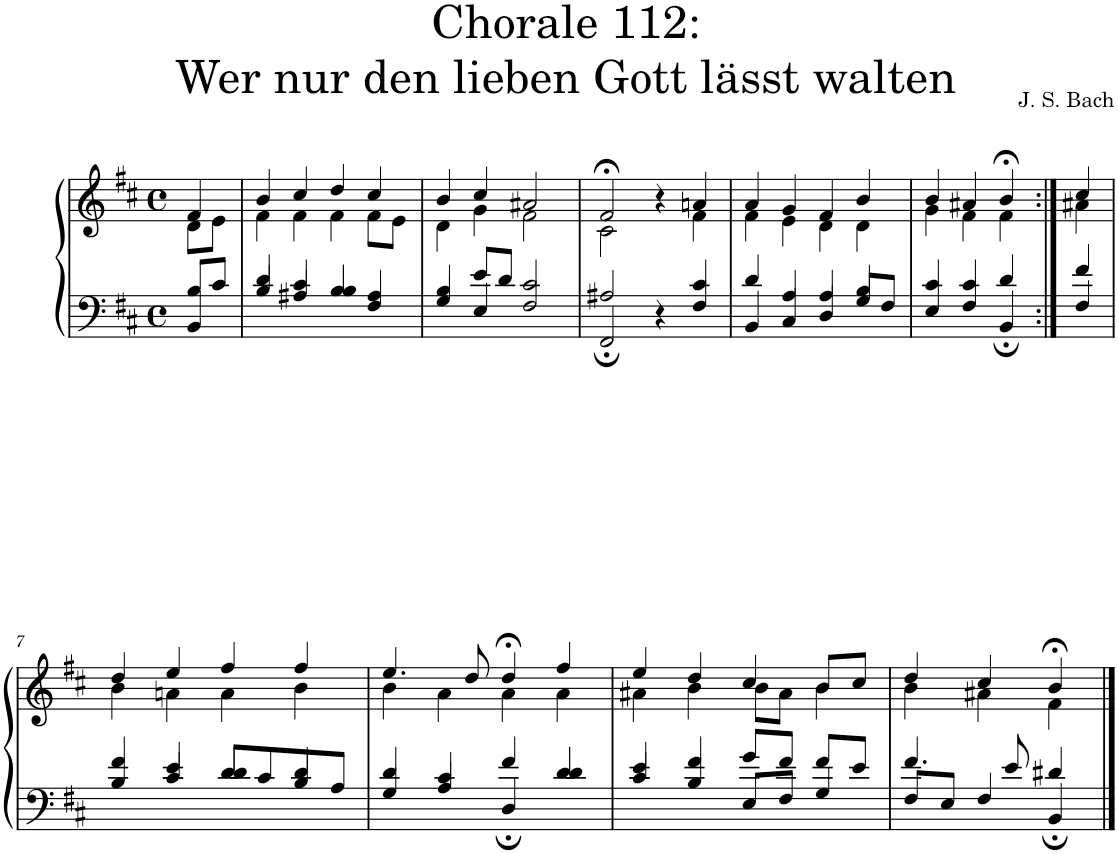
**kern	**kern
*part1	*part1
*staff2	*staff1
*I"S,A	*
*clefF4	*clefG2
*k[f#c#]	*k[f#c#]
*M4/4	*M4/4
*met(c)	*met(c)
=	=
*^	*^
8B/L	4BB/	4f#/	8d\L
8c#/J	.	.	8e\J
=1	=1	=1	=1
4d/	4B/	4b/	4f#\
4c#/	4A#X/	4cc#/	4f#\
4B/	4B/	4dd/	4f#\
4A#/	4F#/	4cc#/	8f#\L
.	.	.	8e\J
=2	=2	=2	=2
4B/	4G/	4b/	4d\
8e/L	4E/	4cc#/	4g\
8d/J	.	.	.
2c#/	2F#/	2a#X/	2f#\
=3	=3	=3	=3
*	*^	*	*^
2A#X/	2ryy	2FF#;/	2f#;</	2c#\	2ryy
4r	4ryy	4ryy	4r	4ryy	4ryy
4c#/	4ryy	4F#/	4an/	4f#\	4ryy
*	*v	*v	*	*	*
*	*	*	*v	*v
=4	=4	=4	=4
4d/	4BB/	4a/	4f#\
4A/	4C#/	4g/	4e\
4A/	4D/	4f#/	4d\
4B/	8G/L	4b/	4d\
.	8F#/J	.	.
=1638	=1638	=1638	=1638
4c#/	4E/	4b/	4g\
4c#/	4F#/	4a#X/	4f#\
4d/	4BB;/	4b;</	4f#\
=1639:|!	=1639:|!	=1639:|!	=1639:|!
4f#/	4F#/	4cc#/	4a#X\
!!LO:LB:g=z	!!
=7	=7	=7	=7
4f#/	4B/	4dd/	4b\
4e/	4c#/	4ee/	4an\
4d/	8d/L	4ff#/	4a\
.	8c#/	.	.
4d/	8B/	4ff#/	4b\
.	8A/J	.	.
=8	=8	=8	=8
4d/	4G/	4.ee/	4b\
4c#/	4A/	.	4a\
.	.	8dd/	.
4f#/	4D;/	4dd;</	4a\
4d/	4d/	4ff#/	4a\
=9	=9	=9	=9
4e/	4c#/	4ee/	4a#X\
4f#/	4B/	4dd/	4b\
8g/L	8E/L	4cc#/	8b\L
8f#/J	8F#/J	.	8a#\J
8f#/L	4G/	8b/L	4b\
8e/J	.	8cc#/J	.
=10	=10	=10	=10
4.f#/	8F#/L	4dd/	4b\
.	8E/J	.	.
.	4F#/	4cc#/	4a#X\
8e/	.	.	.
4d#X/	4BB;/	4b;</	4f#\
*v	*v	*	*
*	*v	*v
==	==
*-	*-
